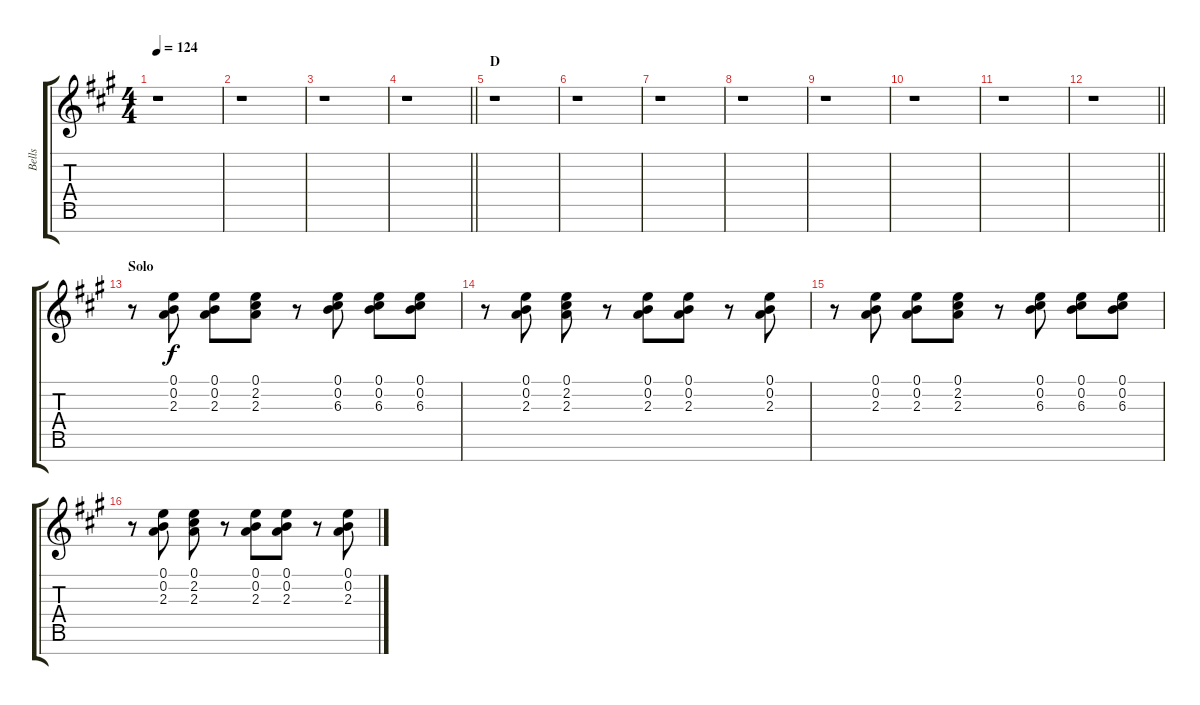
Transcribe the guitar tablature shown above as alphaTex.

\track ("Bells" "Bells") {instrument tubularbells}
\staff {score tabs}
\tuning (E5 B4 G4 D4 A3 E3 B2) {hide}
\ts (4 4)
\tempo 124
\clef g2
\ks a
r.1{dy f} |
r.1 |
r.1 |
\barLineRight lightlight
r.1 |
\section ("" "D")
r.1 |
r.1 |
r.1 |
r.1 |
r.1 |
r.1 |
r.1 |
\barLineRight lightlight
r.1 |
\section ("" "Solo")
r.8 (0.1 0.2 2.3).8 (0.1 0.2 2.3).8 (0.1 2.2 2.3).8 r.8 (0.1 0.2 6.3).8 (0.1 0.2 6.3).8 (0.1 0.2 6.3).8 |
r.8 (0.1 0.2 2.3).8 (0.1 2.2 2.3).8 r.8 (0.1 0.2 2.3).8 (0.1 0.2 2.3).8 r.8 (0.1 0.2 2.3).8 |
r.8 (0.1 0.2 2.3).8 (0.1 0.2 2.3).8 (0.1 2.2 2.3).8 r.8 (0.1 0.2 6.3).8 (0.1 0.2 6.3).8 (0.1 0.2 6.3).8 |
r.8 (0.1 0.2 2.3).8 (0.1 2.2 2.3).8 r.8 (0.1 0.2 2.3).8 (0.1 0.2 2.3).8 r.8 (0.1 0.2 2.3).8
